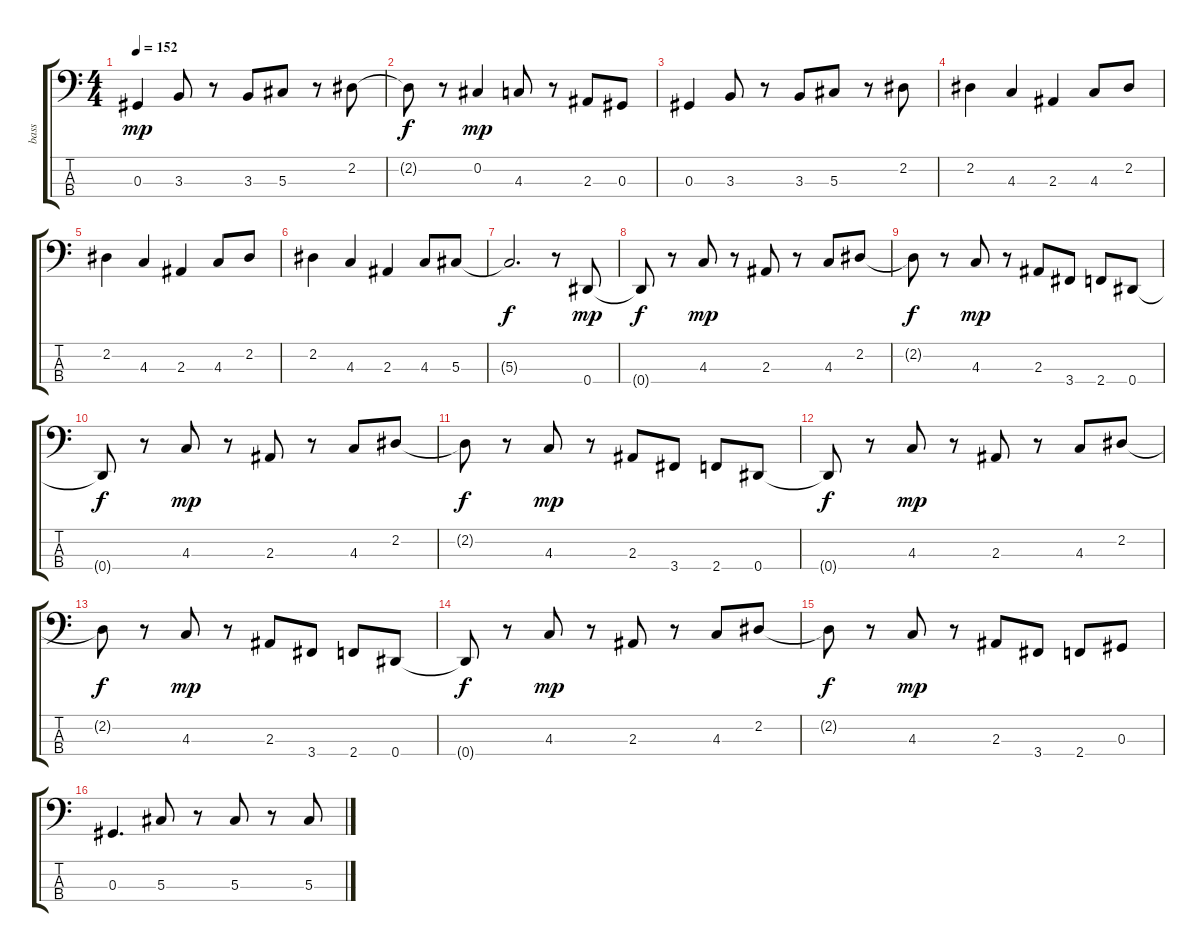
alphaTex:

\track ("bass" "bass") {instrument electricbassfinger}
\staff {score tabs}
\tuning (Gb2 Db2 Ab1 Eb1) {hide}
\ts (4 4)
\tempo 152
\clef f4
\ks c
0.3.4{dy mp} 3.3.8 r.8 3.3.8 5.3.8 r.8 2.2.8 |
2.2{t}.8{dy f} r.8 0.2.4{dy mp} 4.3.8 r.8 2.3.8 0.3.8 |
0.3.4 3.3.8 r.8 3.3.8 5.3.8 r.8 2.2.8 |
2.2.4 4.3.4 2.3.4 4.3.8 2.2.8 |
2.2.4 4.3.4 2.3.4 4.3.8 2.2.8 |
2.2.4 4.3.4 2.3.4 4.3.8 5.3.8 |
5.3{t}.2{d dy f} r.8 0.4.8{dy mp} |
0.4{t}.8{dy f} r.8 4.3.8{dy mp} r.8 2.3.8 r.8 4.3.8 2.2.8 |
2.2{t}.8{dy f} r.8 4.3.8{dy mp} r.8 2.3.8 3.4.8 2.4.8 0.4.8 |
0.4{t}.8{dy f} r.8 4.3.8{dy mp} r.8 2.3.8 r.8 4.3.8 2.2.8 |
2.2{t}.8{dy f} r.8 4.3.8{dy mp} r.8 2.3.8 3.4.8 2.4.8 0.4.8 |
0.4{t}.8{dy f} r.8 4.3.8{dy mp} r.8 2.3.8 r.8 4.3.8 2.2.8 |
2.2{t}.8{dy f} r.8 4.3.8{dy mp} r.8 2.3.8 3.4.8 2.4.8 0.4.8 |
0.4{t}.8{dy f} r.8 4.3.8{dy mp} r.8 2.3.8 r.8 4.3.8 2.2.8 |
2.2{t}.8{dy f} r.8 4.3.8{dy mp} r.8 2.3.8 3.4.8 2.4.8 0.3.8 |
0.3.4{d} 5.3.8 r.8 5.3.8 r.8 5.3.8
